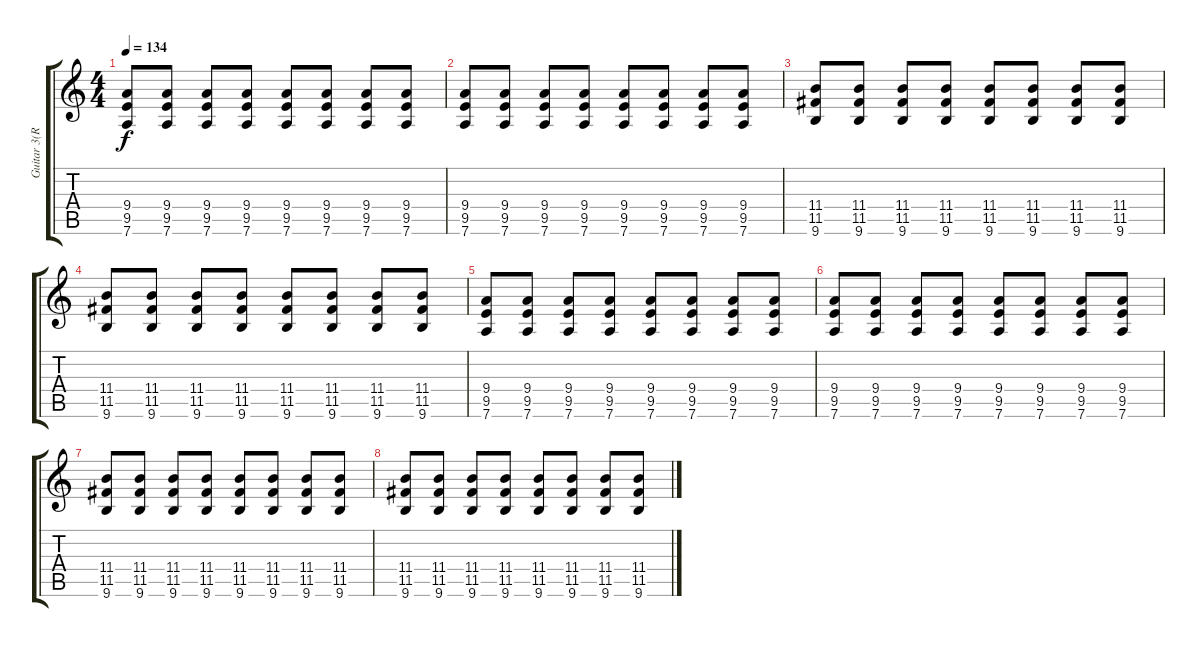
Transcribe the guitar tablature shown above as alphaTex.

\track ("Guitar 3(Réné)" "Guitar 3(R") {instrument overdrivenguitar}
\staff {score tabs}
\tuning (D4 A3 F3 C3 G2 D2) {hide}
\ts (4 4)
\tempo 134
\clef g2
\ks c
(9.4 9.5 7.6).8{dy f} (9.4 9.5 7.6).8 (9.4 9.5 7.6).8 (9.4 9.5 7.6).8 (9.4 9.5 7.6).8 (9.4 9.5 7.6).8 (9.4 9.5 7.6).8 (9.4 9.5 7.6).8 |
(9.4 9.5 7.6).8 (9.4 9.5 7.6).8 (9.4 9.5 7.6).8 (9.4 9.5 7.6).8 (9.4 9.5 7.6).8 (9.4 9.5 7.6).8 (9.4 9.5 7.6).8 (9.4 9.5 7.6).8 |
(11.4 11.5 9.6).8 (11.4 11.5 9.6).8 (11.4 11.5 9.6).8 (11.4 11.5 9.6).8 (11.4 11.5 9.6).8 (11.4 11.5 9.6).8 (11.4 11.5 9.6).8 (11.4 11.5 9.6).8 |
(11.4 11.5 9.6).8 (11.4 11.5 9.6).8 (11.4 11.5 9.6).8 (11.4 11.5 9.6).8 (11.4 11.5 9.6).8 (11.4 11.5 9.6).8 (11.4 11.5 9.6).8 (11.4 11.5 9.6).8 |
(9.4 9.5 7.6).8 (9.4 9.5 7.6).8 (9.4 9.5 7.6).8 (9.4 9.5 7.6).8 (9.4 9.5 7.6).8 (9.4 9.5 7.6).8 (9.4 9.5 7.6).8 (9.4 9.5 7.6).8 |
(9.4 9.5 7.6).8 (9.4 9.5 7.6).8 (9.4 9.5 7.6).8 (9.4 9.5 7.6).8 (9.4 9.5 7.6).8 (9.4 9.5 7.6).8 (9.4 9.5 7.6).8 (9.4 9.5 7.6).8 |
(11.4 11.5 9.6).8 (11.4 11.5 9.6).8 (11.4 11.5 9.6).8 (11.4 11.5 9.6).8 (11.4 11.5 9.6).8 (11.4 11.5 9.6).8 (11.4 11.5 9.6).8 (11.4 11.5 9.6).8 |
(11.4 11.5 9.6).8 (11.4 11.5 9.6).8 (11.4 11.5 9.6).8 (11.4 11.5 9.6).8 (11.4 11.5 9.6).8 (11.4 11.5 9.6).8 (11.4 11.5 9.6).8 (11.4 11.5 9.6).8
